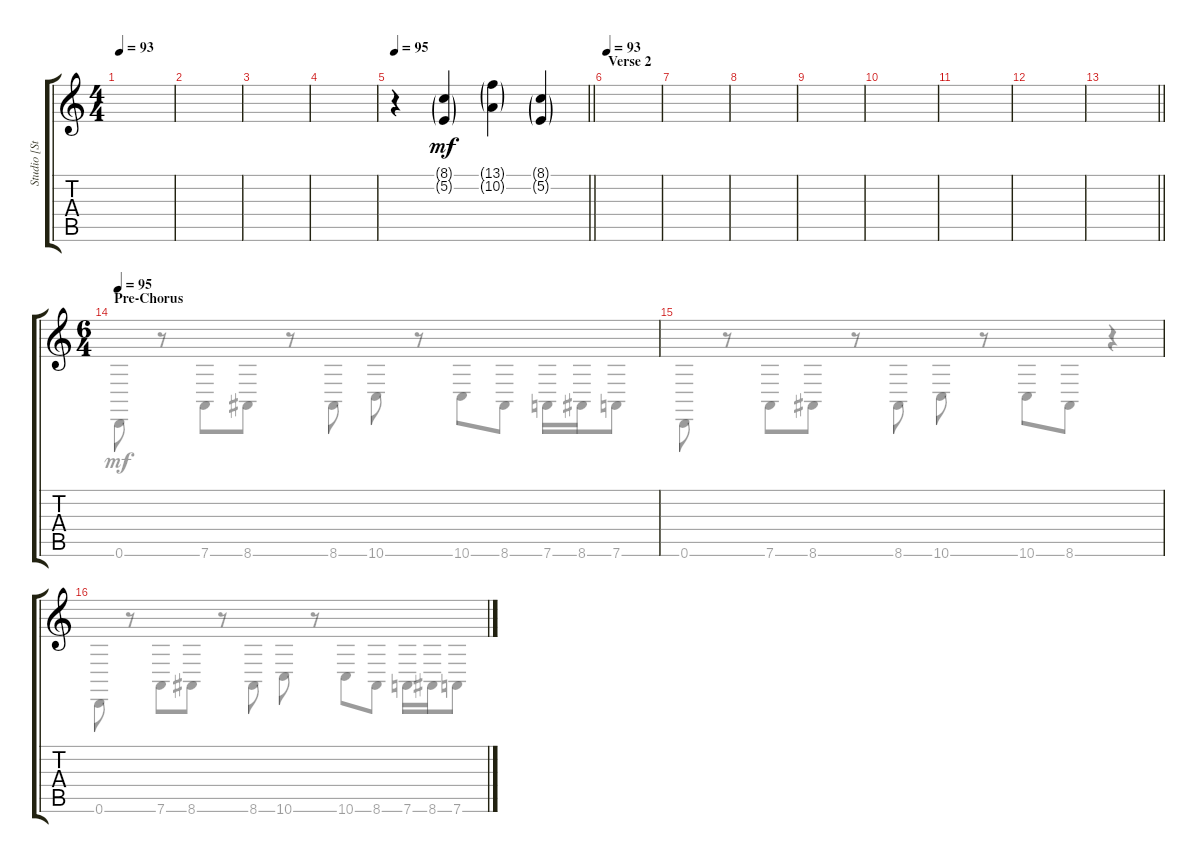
\track ("Studio [Strings/FX]" "Studio [St") {instrument stringensemble1}
\staff {score tabs}
\tuning (E4 B3 G3 D3 A2 D2) {hide}
\voice
\ts (4 4)
\tempo 93
\clef g2
\ks c
|
|
|
|
\tempo 95
\barLineRight lightlight
r.4{balance 0 instrument brightacousticpiano} (8.1{g} 5.2{g}).4{dy mf} (13.1{g} 10.2{g}).4 (8.1{g} 5.2{g}).4 |
\section ("" "Verse 2")
\tempo 93
|
|
|
|
|
|
|
\barLineRight lightlight
|
\ts (6 4)
\section ("" "Pre-Chorus")
\tempo 95
|
|
\voice
\clef g2
\ottava regular
\simile none
\ks c
|
|
|
|
\barLineRight lightlight
|
|
|
|
|
|
|
|
\barLineRight lightlight
|
0.6.8 r.8 7.6.8 8.6.8 r.8 8.6.8 10.6.8 r.8 10.6.8 8.6.8 7.6.16 8.6.16 7.6.8 |
0.6.8 r.8 7.6.8 8.6.8 r.8 8.6.8 10.6.8 r.8 10.6.8 8.6.8 r.4 |
0.6.8 r.8 7.6.8 8.6.8 r.8 8.6.8 10.6.8 r.8 10.6.8 8.6.8 7.6.16 8.6.16 7.6.8
